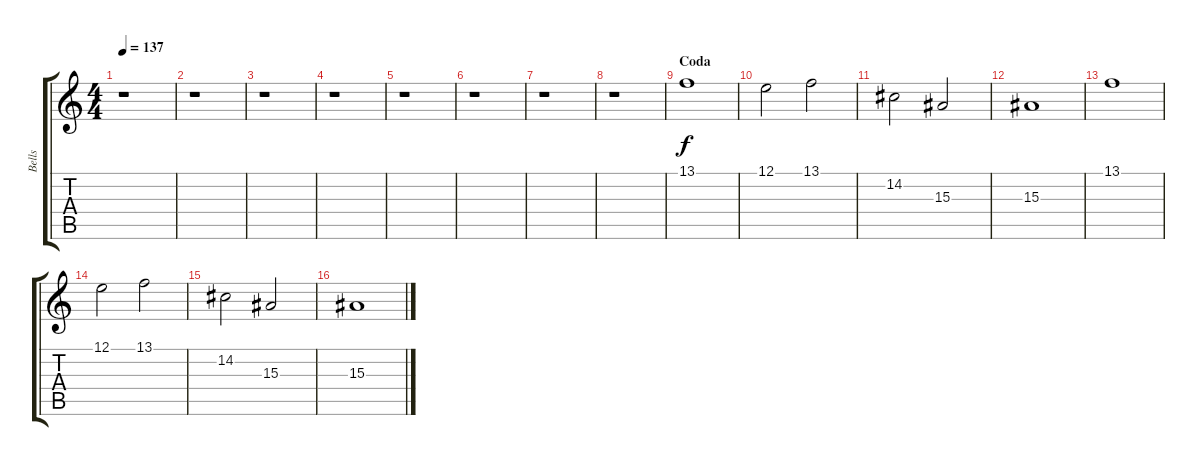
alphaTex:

\track ("Bells" "Bells") {instrument tubularbells}
\staff {score tabs}
\tuning (E4 B3 G3 D3 A2 E2) {hide}
\ts (4 4)
\tempo 137
\clef g2
\ks c
r.1{dy f} |
r.1 |
r.1 |
r.1 |
r.1 |
r.1 |
r.1 |
r.1 |
\section ("" "Coda")
13.1.1 |
12.1.2 13.1.2 |
14.2.2 15.3.2 |
15.3.1 |
13.1.1 |
12.1.2 13.1.2 |
14.2.2 15.3.2 |
15.3.1
